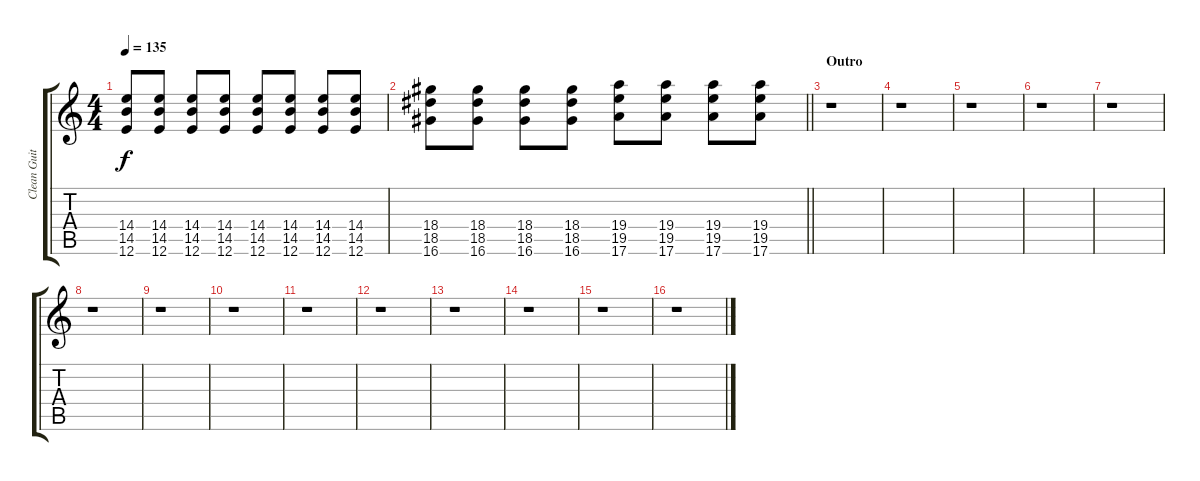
\track ("Clean Guitar" "Clean Guit") {instrument electricguitarjazz}
\staff {score tabs}
\tuning (E4 B3 G3 D3 A2 E2) {hide}
\ts (4 4)
\tempo 135
\clef g2
\ks c
(14.4 14.5 12.6).8{dy f} (14.4 14.5 12.6).8 (14.4 14.5 12.6).8 (14.4 14.5 12.6).8 (14.4 14.5 12.6).8 (14.4 14.5 12.6).8 (14.4 14.5 12.6).8 (14.4 14.5 12.6).8 |
\barLineRight lightlight
(18.4 18.5 16.6).8 (18.4 18.5 16.6).8 (18.4 18.5 16.6).8 (18.4 18.5 16.6).8 (19.4 19.5 17.6).8 (19.4 19.5 17.6).8 (19.4 19.5 17.6).8 (19.4 19.5 17.6).8 |
\section ("" "Outro")
r.1 |
r.1 |
r.1 |
r.1 |
r.1 |
r.1 |
r.1 |
r.1 |
r.1 |
r.1 |
r.1 |
r.1 |
r.1 |
r.1
